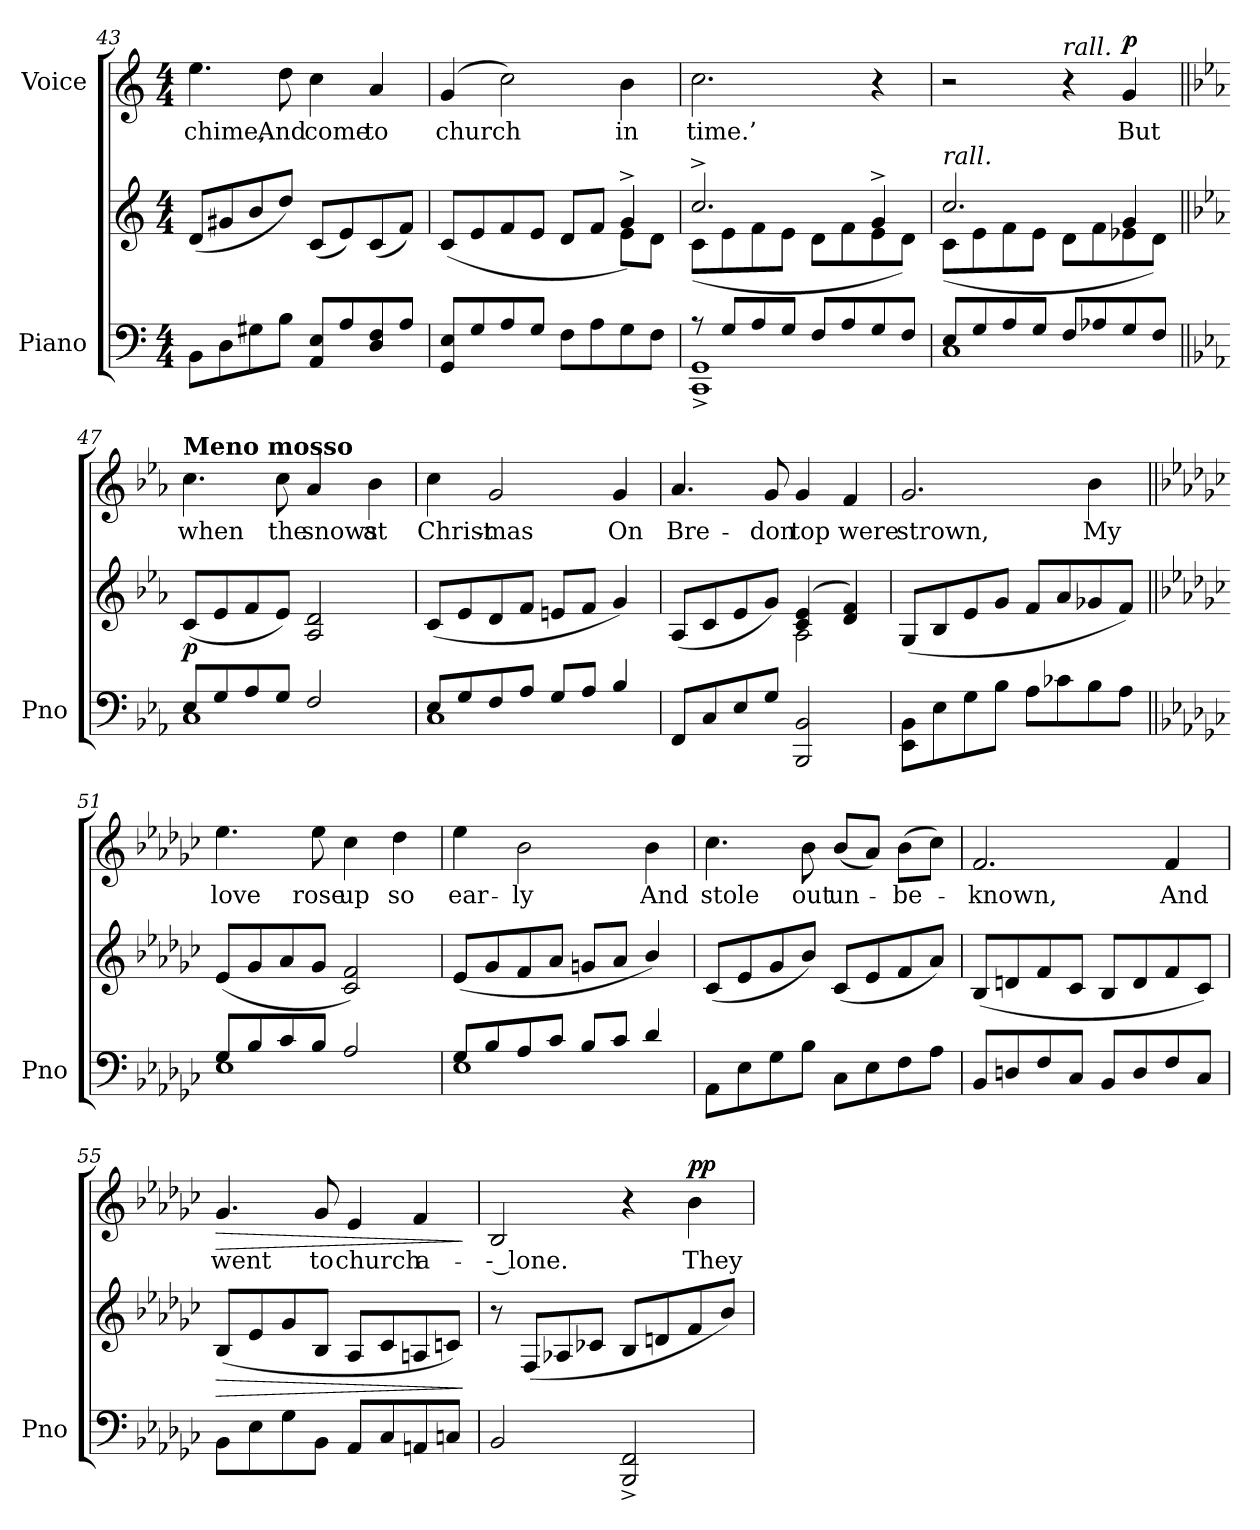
**kern	**kern	**dynam	**kern	**text	**dynam
*part2	*part2	*part2	*part1	*part1	*part1
*staff3	*staff2	*staff2/3	*staff1	*staff1	*staff1
*I"Piano	*	*	*I"Voice	*	*
*I'Pno	*	*	*	*	*
*clefF4	*clefG2	*	*clefG2	*	*
*k[]	*k[]	*	*k[]	*	*
*M4/4	*M4/4	*	*M4/4	*	*
=43	=43	=43	=43	=43	=43
8BB\L	(8d/L	.	4.ee\	chime,	.
8D\	8g#X/	.	.	.	.
8G#X\	8b/	.	.	.	.
8B\J	8dd/J)	.	8dd\	And	.
8AA/ 8E/L	(8c/L	.	4cc\	come	.
8A/	8e/)	.	.	.	.
8D/ 8F/	(8c/	.	4a/	to	.
8A/J	8f/J)	.	.	.	.
=44	=44	=44	=44	=44	=44
*	*^	*	*	*	*
8GG/ 8E/L	(>8c/L	2.ryy	.	(4g/	church	.
8G/	8e/	.	.	.	.	.
8A/	8f/	.	.	2cc\)	.	.
8G/J	8e/J	.	.	.	.	.
8F\L	8d/L	.	.	.	.	.
8A\	8f/J	.	.	.	.	.
8G\	4g^/)	8e\L	.	4b\	in	.
8F\J	.	8d\J	.	.	.	.
=45	=45	=45	=45	=45	=45	=45
*^	*	*	*	*	*	*
8r	1CC^ 1GG^	2.cc^/	(8c\L	.	2.cc\	time.’	.
8G/L	.	.	8e\	.	.	.	.
8A/	.	.	8f\	.	.	.	.
8G/J	.	.	8e\J	.	.	.	.
8F/L	.	.	8d\L	.	.	.	.
8A/	.	.	8f\	.	.	.	.
8G/	.	4g^/	8e\	.	4r	.	.
8F/J	.	.	8d\J)	.	.	.	.
=46	=46	=46	=46	=46	=46	=46	=46
!	!	!LO:TX:i:t=rall.	!	!	!	!	!
8E/L	1C	2.cc/	(8c\L	.	2r	.	.
8G/	.	.	8e\	.	.	.	.
8A/	.	.	8f\	.	.	.	.
8G/J	.	.	8e\J	.	.	.	.
!	!	!	!	!	!LO:TX:i:t=rall.	!	!
8F/L	.	.	8d\L	.	4r	.	.
8A-X/	.	.	8f\	.	.	.	.
!	!	!	!	!	!	!	!LO:DY:a
8G/	.	4g/	8e-X\	.	4g/	But	p
8F/J	.	.	8d\J)	.	.	.	.
*	*	*v	*v	*	*	*	*
=47||	=47||	=47||	=47||	=47||	=47||	=47||
*k[b-e-a-]	*	*k[b-e-a-]	*	*k[b-e-a-]	*	*
*	*	*^	*	*	*	*
!	!	!	!	!	!LO:TX:a:B:t=Meno mosso	!	!
!	!	!	!	!LO:DY:b	!	!	!
*	*	*v	*v	*	*	*	*
8E-/L	1C	(8c/L	p	4.cc\	when	.
8G/	.	8e-/	.	.	.	.
8A-/	.	8f/	.	.	.	.
8G/J	.	8e-/J)	.	8cc\	the	.
2F/	.	2A-/ 2d/	.	4a-/	snows	.
.	.	.	.	4b-\	at	.
=48	=48	=48	=48	=48	=48	=48
8E-/L	1C	(8c/L	.	4cc\	Christ-	.
8G/	.	8e-/	.	.	.	.
8F/	.	8d/	.	2g/	-mas	.
8A-/J	.	8f/J	.	.	.	.
8G/L	.	8en/L	.	.	.	.
8A-/J	.	8f/J	.	.	.	.
4B-/	.	4g/)	.	4g/	On	.
*v	*v	*	*	*	*	*
=49	=49	=49	=49	=49	=49
*	*^	*	*	*	*
8FF/L	(8A-/L	2ryy	.	4.a-/	Bre-	.
8C/	8c/	.	.	.	.	.
8E-/	8e-/	.	.	.	.	.
8G/J	8g/J)	.	.	8g/	-don	.
2BBB-/ 2BB-/	(>4c/ 4e-/	2A-\	.	4g/	top	.
.	4d/ 4f/)	.	.	4f/	were	.
*	*v	*v	*	*	*	*
=50	=50	=50	=50	=50	=50
8EE-\ 8BB-\L	(8G/L	.	2.g/	strown,	.
8E-\	8B-/	.	.	.	.
8G\	8e-/	.	.	.	.
8B-\J	8g/J	.	.	.	.
8A-\L	8f/L	.	.	.	.
8c-X\	8a-/	.	.	.	.
8B-\	8g-X/	.	4b-\	My	.
8A-\J	8f/J)	.	.	.	.
=51||	=51||	=51||	=51||	=51||	=51||
*k[b-e-a-d-g-c-]	*k[b-e-a-d-g-c-]	*	*k[b-e-a-d-g-c-]	*	*
*^	*	*	*	*	*
8G-/L	1E-	(8e-/L	.	4.ee-\	love	.
8B-/	.	8g-/	.	.	.	.
8c-/	.	8a-/	.	.	.	.
8B-/J	.	8g-/J	.	8ee-\	rose	.
2A-/	.	2c-/ 2f/)	.	4cc-\	up	.
.	.	.	.	4dd-\	so	.
=52	=52	=52	=52	=52	=52	=52
8G-/L	1E-	(<8e-/L	.	4ee-\	ear-	.
8B-/	.	8g-/	.	.	.	.
8A-/	.	8f/	.	2b-\	-ly	.
8c-/J	.	8a-/J	.	.	.	.
8B-/L	.	8gn/L	.	.	.	.
8c-/J	.	8a-/J	.	.	.	.
4d-/	.	4b-/)	.	4b-\	And	.
*v	*v	*	*	*	*	*
=53	=53	=53	=53	=53	=53
8AA-\L	(8c-/L	.	4.cc-\	stole	.
8E-\	8e-/	.	.	.	.
8G-\	8g-/	.	.	.	.
8B-\J	8b-/J)	.	8b-\	out	.
8C-\L	(8c-/L	.	(8b-/L	un-	.
8E-\	8e-/	.	8a-/J)	.	.
8F\	8f/	.	(8b-\L	-be-	.
8A-\J	8a-/J)	.	8cc-\J)	.	.
=54	=54	=54	=54	=54	=54
8BB-/L	(8B-/L	.	2.f/	-known,	.
8Dn/	8dn/	.	.	.	.
8F/	8f/	.	.	.	.
8C-/J	8c-/J	.	.	.	.
8BB-/L	8B-/L	.	.	.	.
8D/	8d/	.	.	.	.
8F/	8f/	.	4f/	And	.
8C-/J	8c-/J)	.	.	.	.
=55	=55	=55	=55	=55	=55
!	!	!LO:HP:b	!	!	!LO:HP:b
8BB-\L	(>8B-/L	>	4.g-/	went	>
8E-\	8e-/	.	.	.	.
8G-\	8g-/	.	.	.	.
8BB-\J	8B-/J	.	8g-/	to	.
8AA-/L	8A-/L	.	4e-/	church	.
8C-/	8c-/	.	.	.	.
8AAn/	8An/	.	4f/	a-	.
8Cn/J	8cn/J)	.	.	.	.
.	.	]	.	.	]
=56	=56	=56	=56	=56	=56
2BB-/	8r	.	2B-/	-- lone.	.
.	(8F/L	.	.	.	.
.	8A-X/	.	.	.	.
.	8c-X/J	.	.	.	.
2BBB-/^> 2FF/^>	8B-/L	.	4r	.	.
.	8dn/	.	.	.	.
!	!	!	!	!	!LO:DY:a
.	8f/	.	4b-\	They	pp
.	8b-/J)	.	.	.	.
=	=	=	=	=	=
*-	*-	*-	*-	*-	*-
